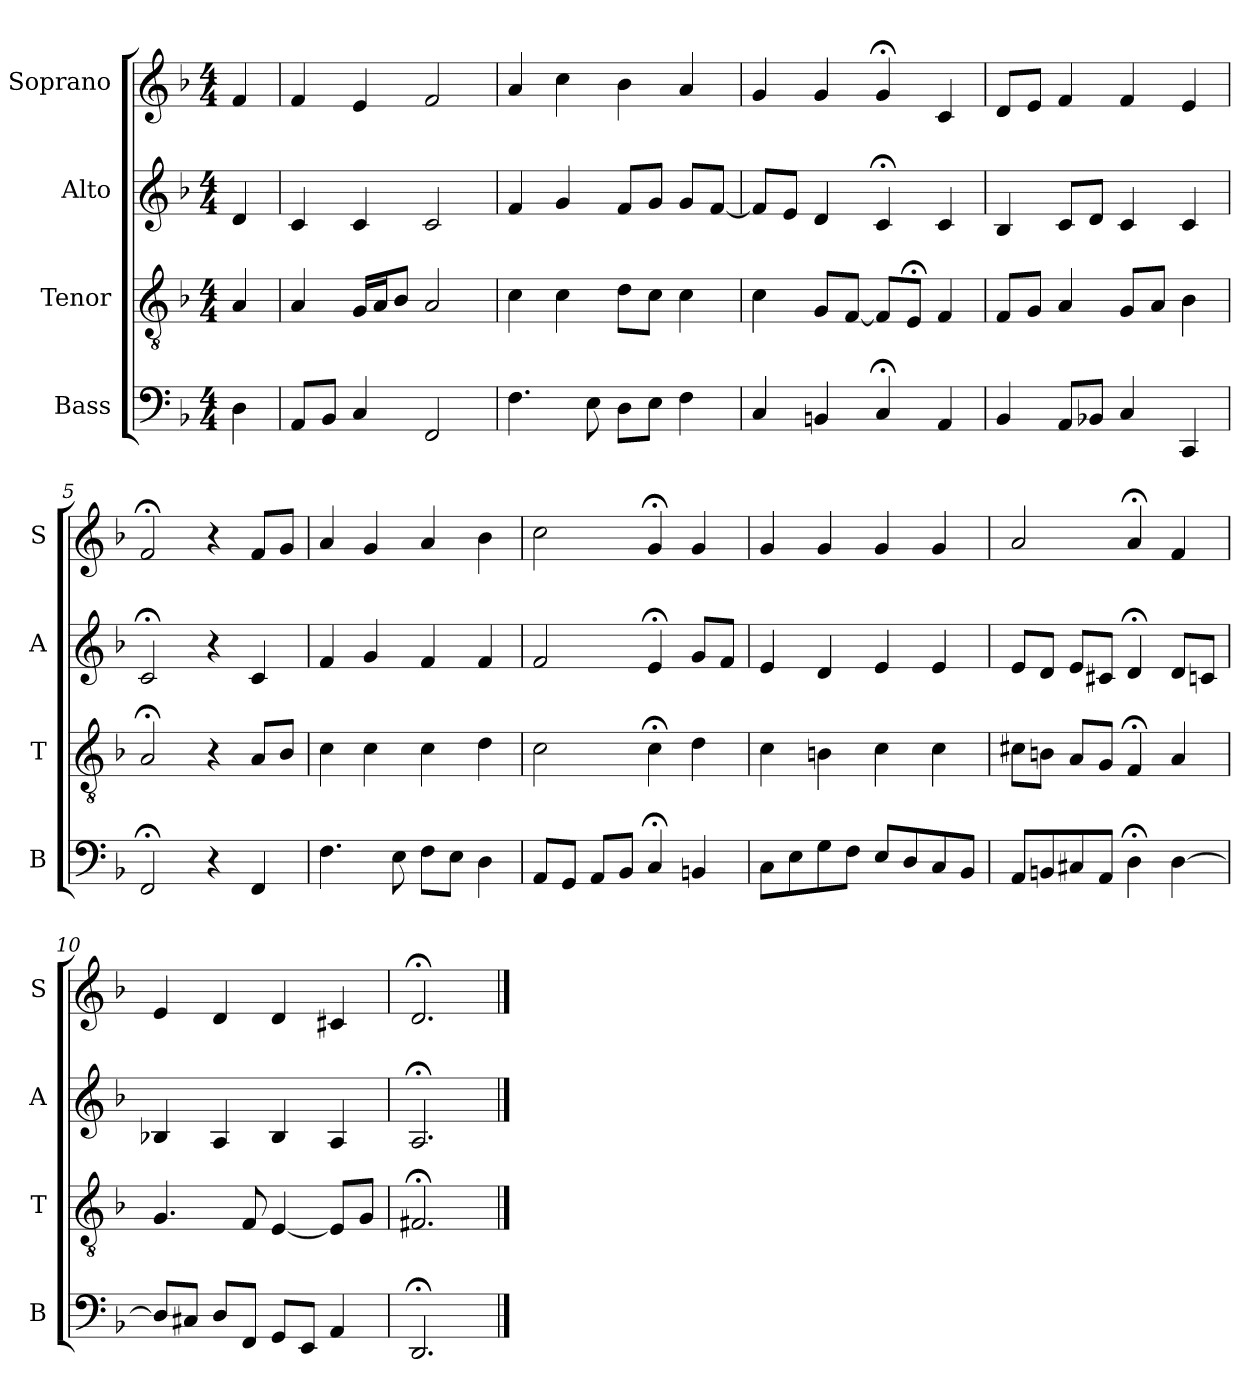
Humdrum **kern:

**kern	**kern	**kern	**kern
*part4	*part3	*part2	*part1
*staff4	*staff3	*staff2	*staff1
*I"Bass	*I"Tenor	*I"Alto	*I"Soprano
*I'B	*I'T	*I'A	*I'S
*clefF4	*clefGv2	*clefG2	*clefG2
*k[b-]	*k[b-]	*k[b-]	*k[b-]
*d:	*d:	*d:	*d:
*M4/4	*M4/4	*M4/4	*M4/4
*MM100	*MM100	*MM100	*MM100
=	=	=	=
4D	4A	4d	4f
=1	=1	=1	=1
8AAL	4A	4c	4f
8BB-J	.	.	.
4C	16GLL	4c	4e
.	16AJ	.	.
.	8B-J	.	.
2FF	2A	2c	2f
=2	=2	=2	=2
4.F	4c	4f	4a
.	4c	4g	4cc
8E	.	.	.
8DL	8dL	8fL	4b-
8EJ	8cJ	8gJ	.
4F	4c	8gL	4a
.	.	[8fJ	.
=3	=3	=3	=3
4C	4c	8fL]	4g
.	.	8eJ	.
4BBn	8GL	4d	4g
.	[8FJ	.	.
4C;<	8FL]	4c;<	4g;<
.	8E;<J	.	.
4AA	4F	4c	4c
=4	=4	=4	=4
4BB-	8FL	4B-	8dL
.	8GJ	.	8eJ
8AAL	4A	8cL	4f
8BB-XJ	.	8dJ	.
4C	8GL	4c	4f
.	8AJ	.	.
4CC	4B-	4c	4e
=5	=5	=5	=5
2FF;<	2A;<	2c;<	2f;<
4r	4r	4r	4r
4FF	8AL	4c	8fL
.	8B-J	.	8gJ
=6	=6	=6	=6
4.F	4c	4f	4a
.	4c	4g	4g
8E	.	.	.
8FL	4c	4f	4a
8EJ	.	.	.
4D	4d	4f	4b-
=7	=7	=7	=7
8AAL	2c	2f	2cc
8GGJ	.	.	.
8AAL	.	.	.
8BB-J	.	.	.
4C;<	4c;<	4e;<	4g;<
4BBn	4d	8gL	4g
.	.	8fJ	.
=8	=8	=8	=8
8CL	4c	4e	4g
8E	.	.	.
8G	4Bn	4d	4g
8FJ	.	.	.
8EL	4c	4e	4g
8D	.	.	.
8C	4c	4e	4g
8BB-J	.	.	.
=9	=9	=9	=9
8AAL	8c#XL	8eL	2a
8BBn	8BnJ	8dJ	.
8C#X	8AL	8eL	.
8AAJ	8GJ	8c#XJ	.
4D;<	4F;<	4d;<	4a;<
[4D	4A	8dL	4f
.	.	8cnJ	.
=10	=10	=10	=10
8DL]	4.G	4B-X	4e
8C#XJ	.	.	.
8DL	.	4A	4d
8FFJ	8F	.	.
8GGL	[4E	4B-	4d
8EEJ	.	.	.
4AA	8EL]	4A	4c#X
.	8GJ	.	.
=11	=11	=11	=11
2.DD;<	2.F#X;<	2.A;<	2.d;<
==	==	==	==
*-	*-	*-	*-
